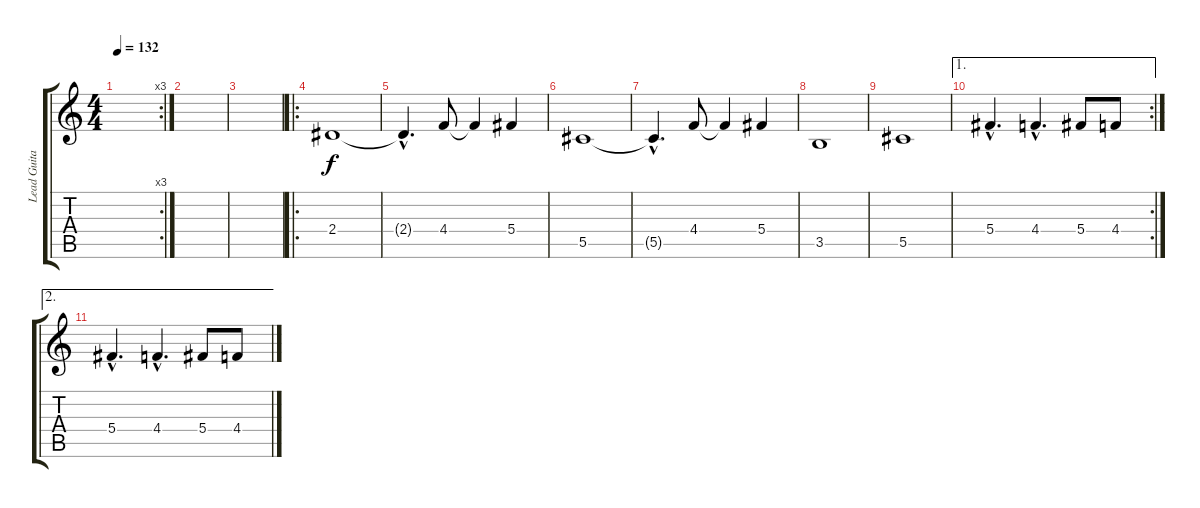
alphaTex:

\track ("Lead Guitar" "Lead Guita") {instrument distortionguitar}
\staff {score tabs}
\tuning (Eb4 Bb3 Gb3 Db3 Ab2 Eb2) {hide}
\rc 3
\ts (4 4)
\tempo 132
\clef g2
\ks c
|
|
|
\ro
2.4.1 |
2.4{hac t}.4{d} 4.4.8 4.4{t}.4 5.4.4 |
5.5.1 |
5.5{hac t}.4{d} 4.4.8 4.4{t}.4 5.4.4 |
3.5.1 |
5.5.1 |
\ae 1
\rc 2
5.4{hac}.4{d} 4.4{hac}.4{d} 5.4.8 4.4.8 |
\ae 2
5.4{hac}.4{d} 4.4{hac}.4{d} 5.4.8 4.4.8
